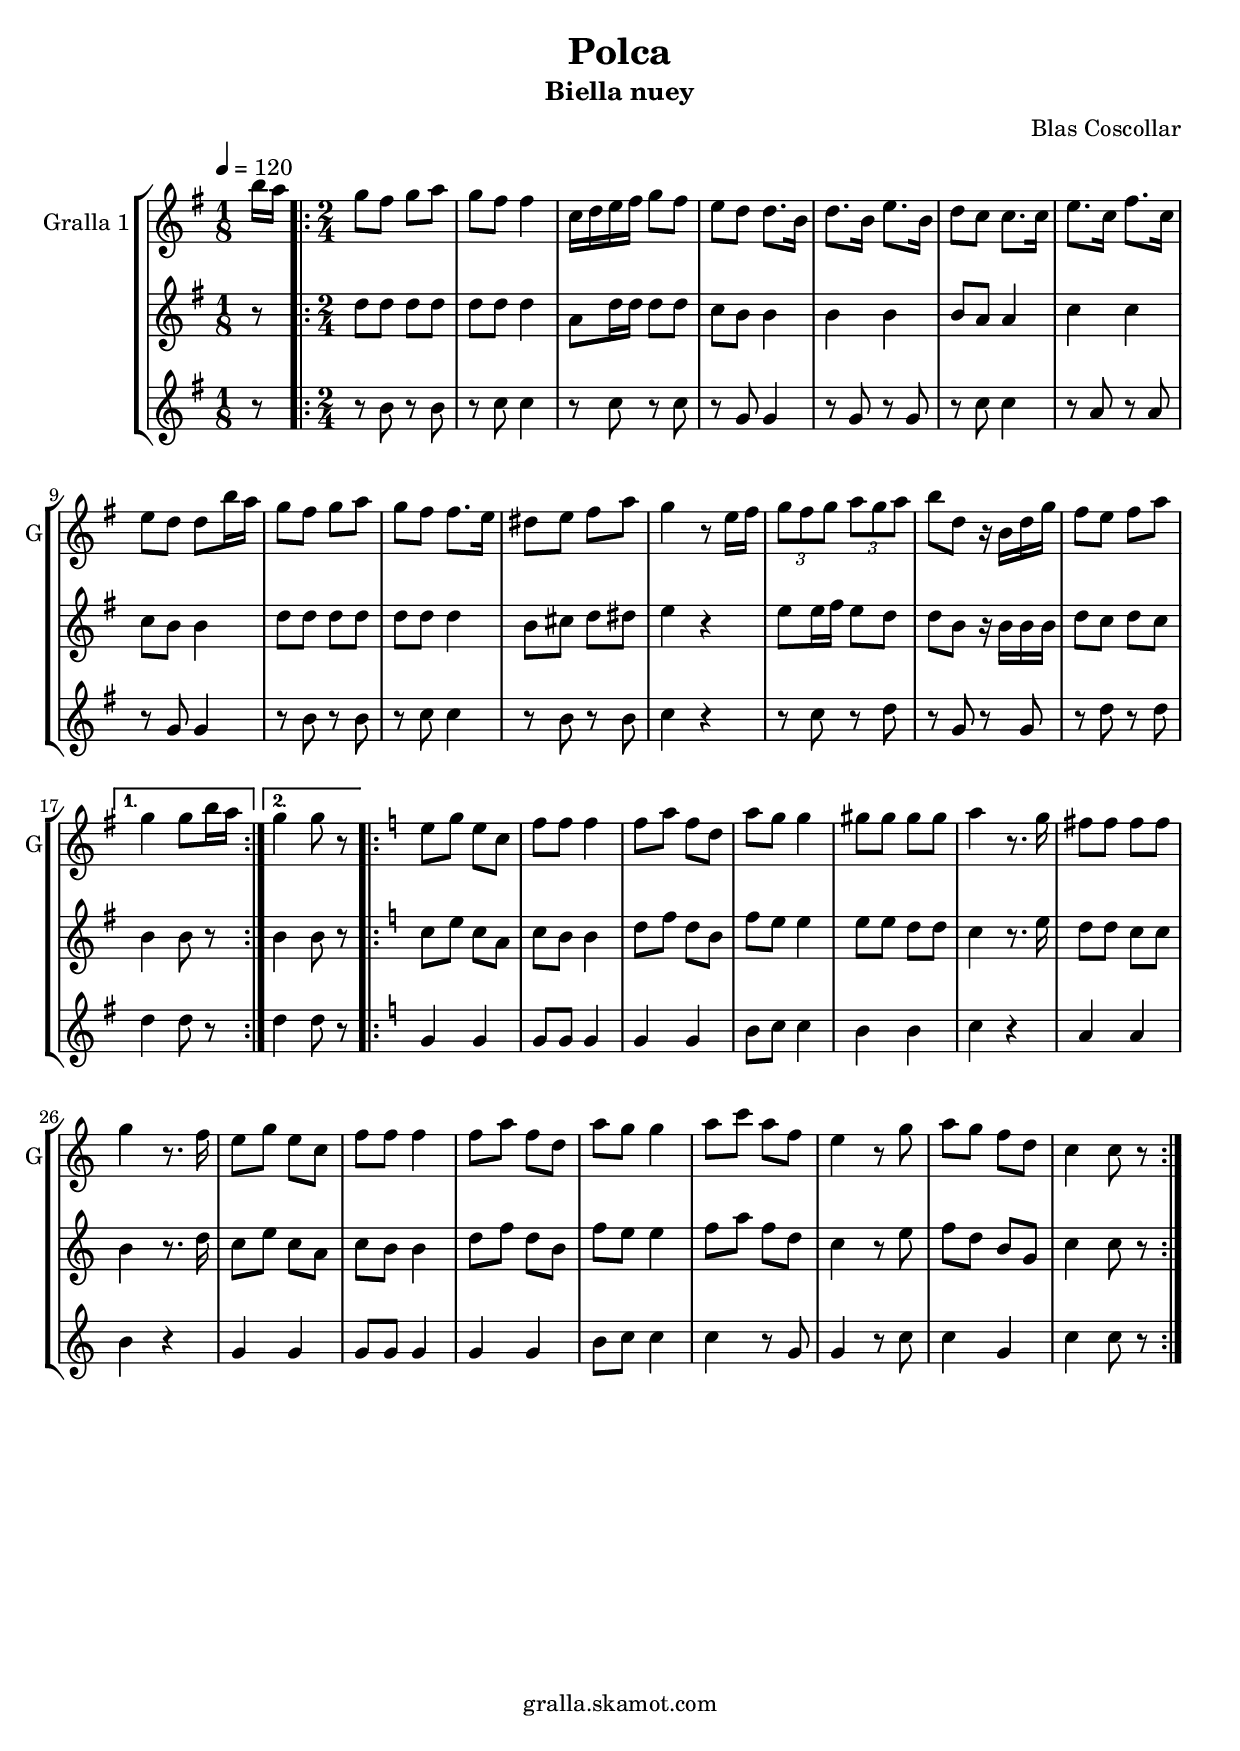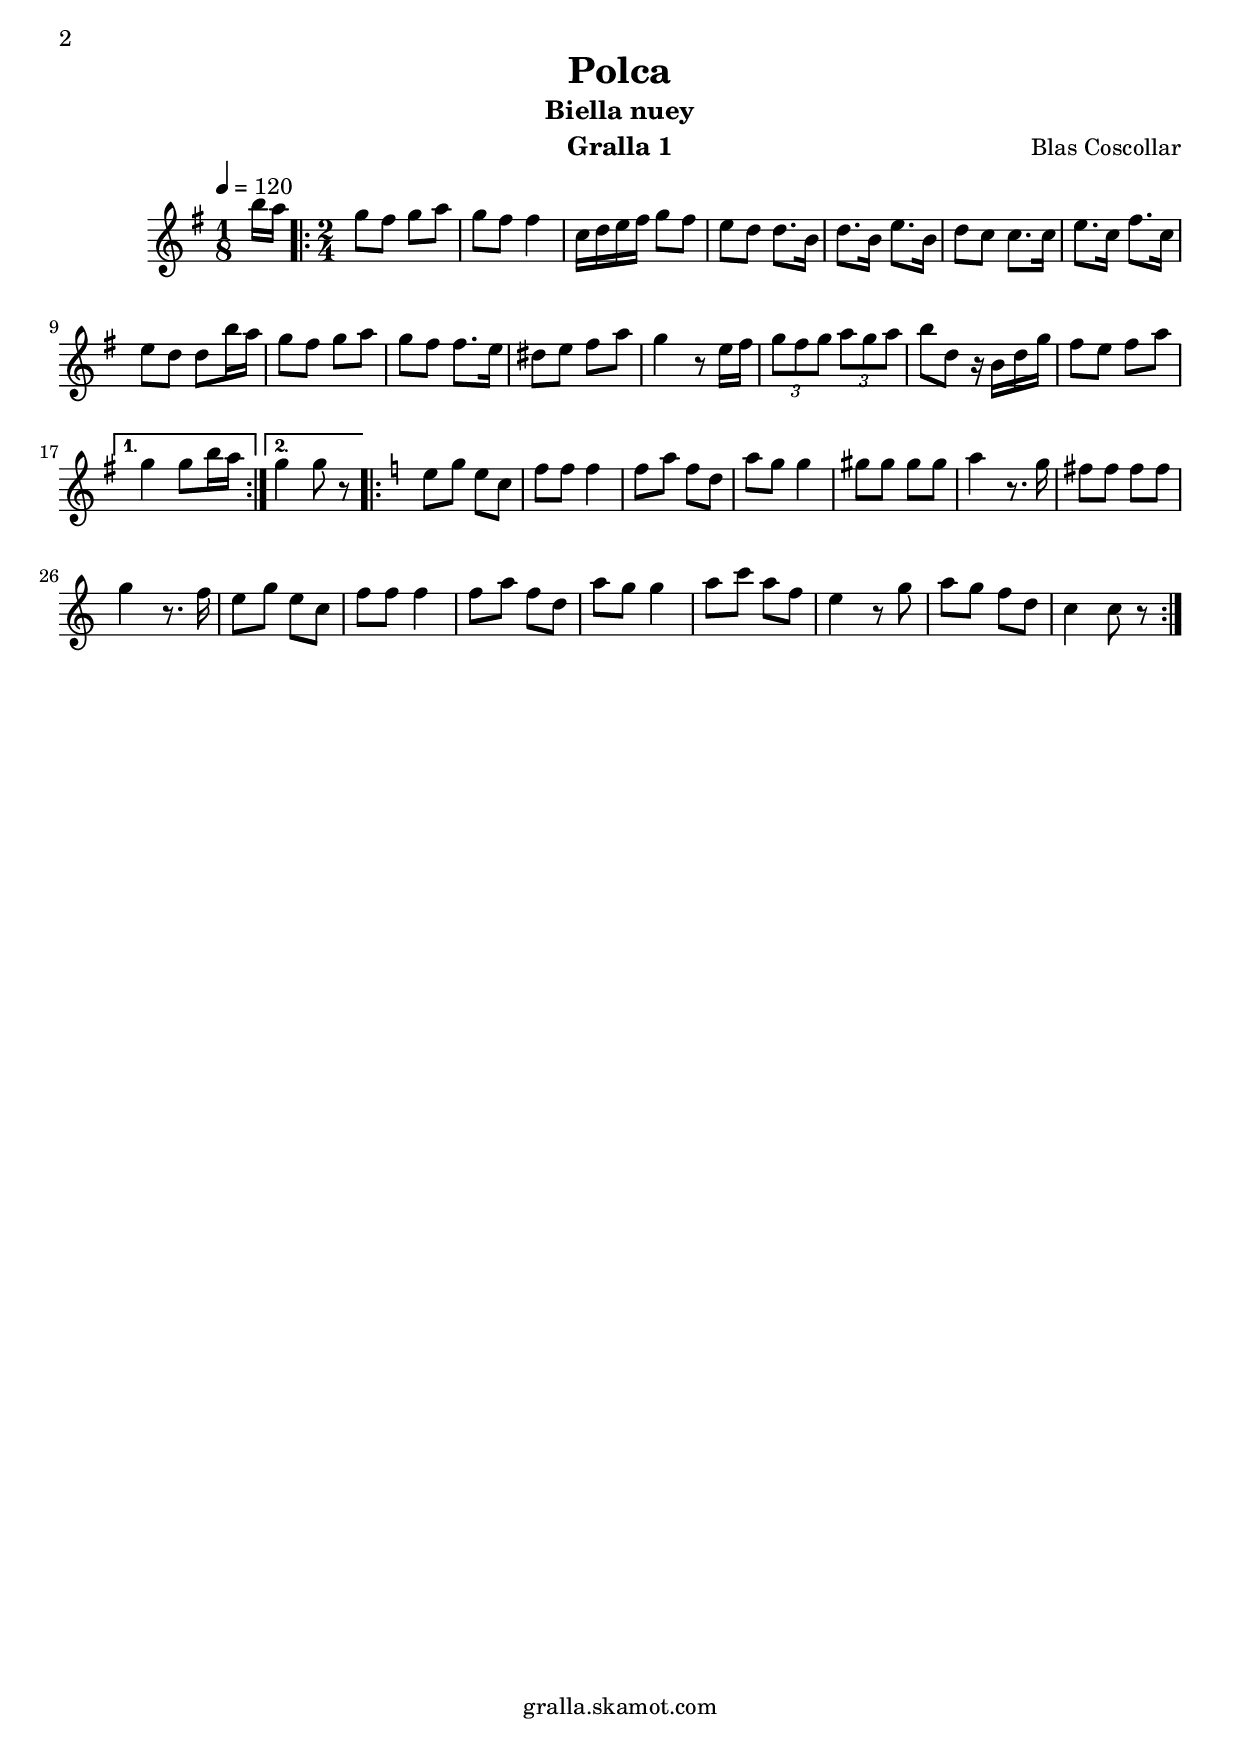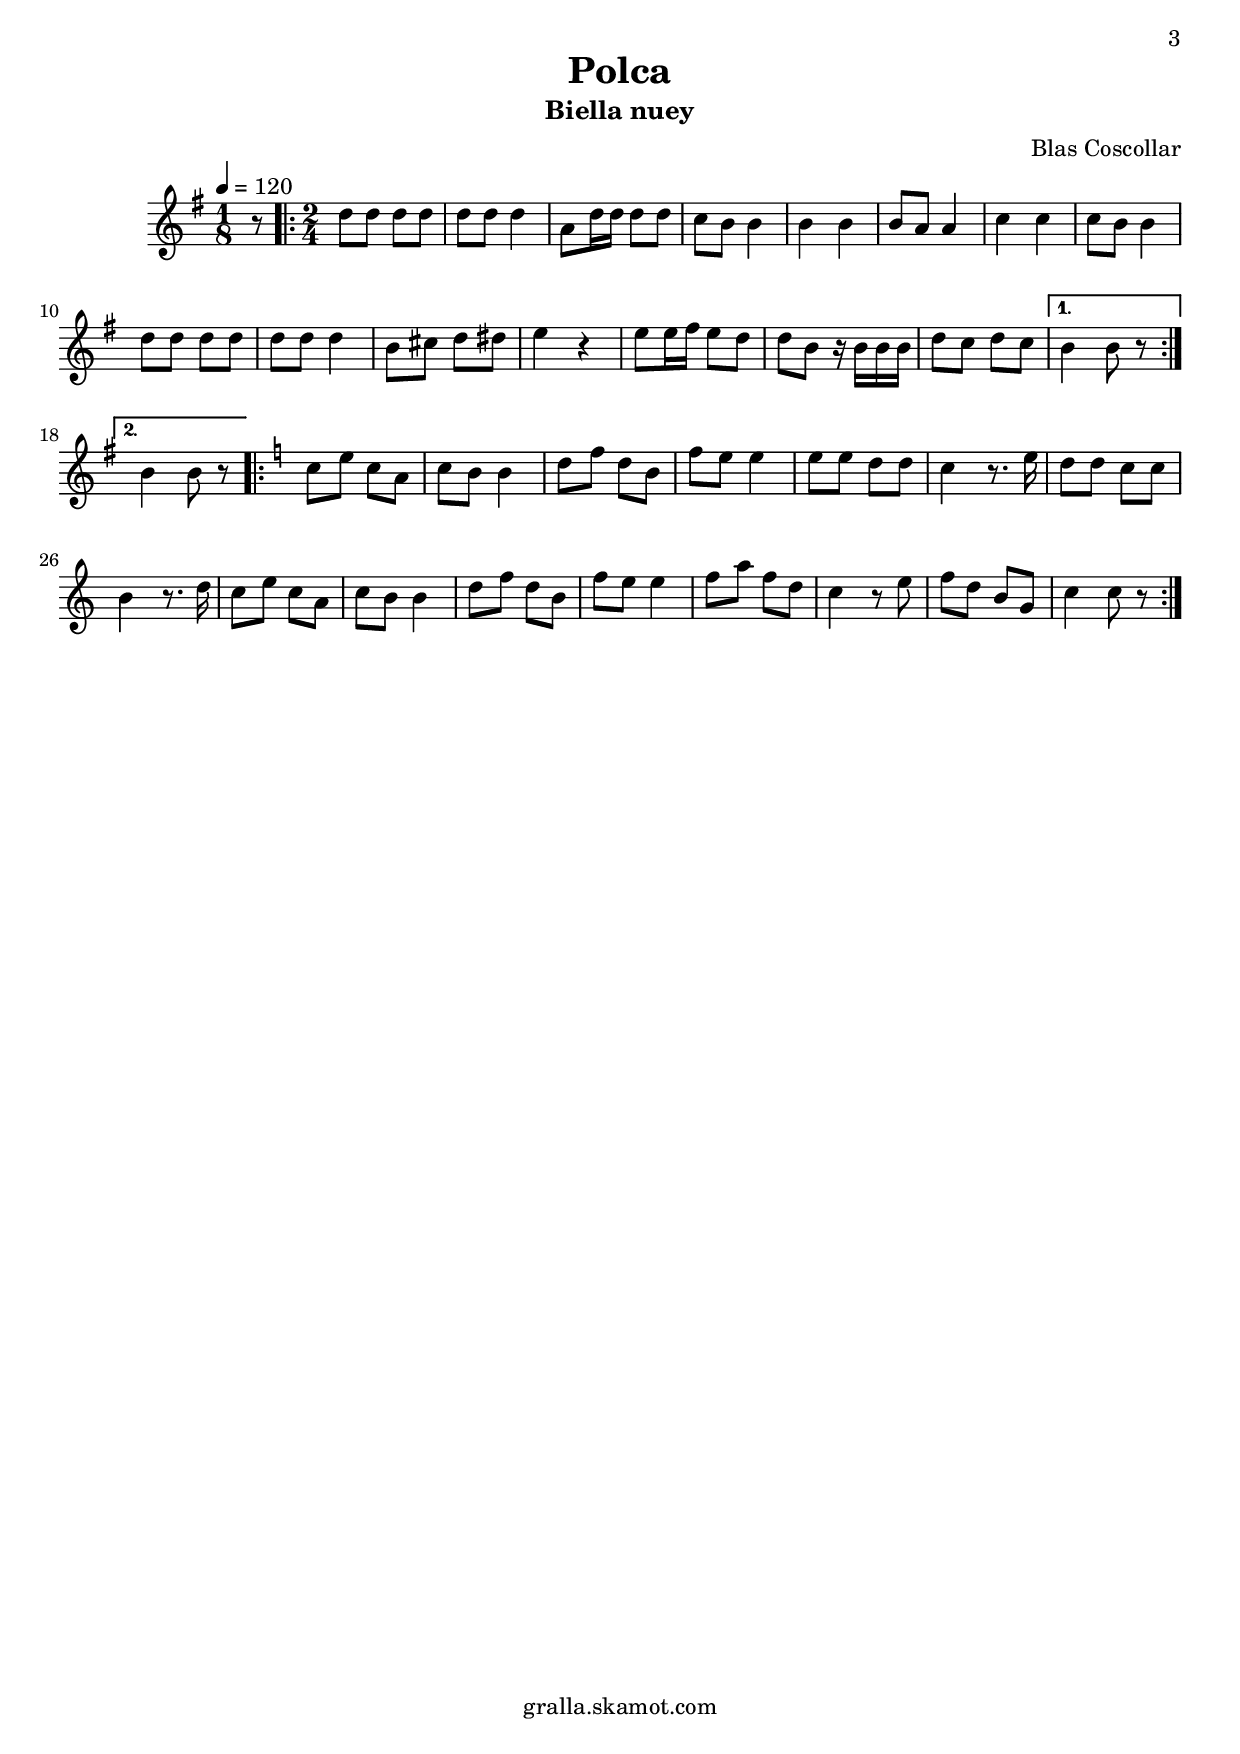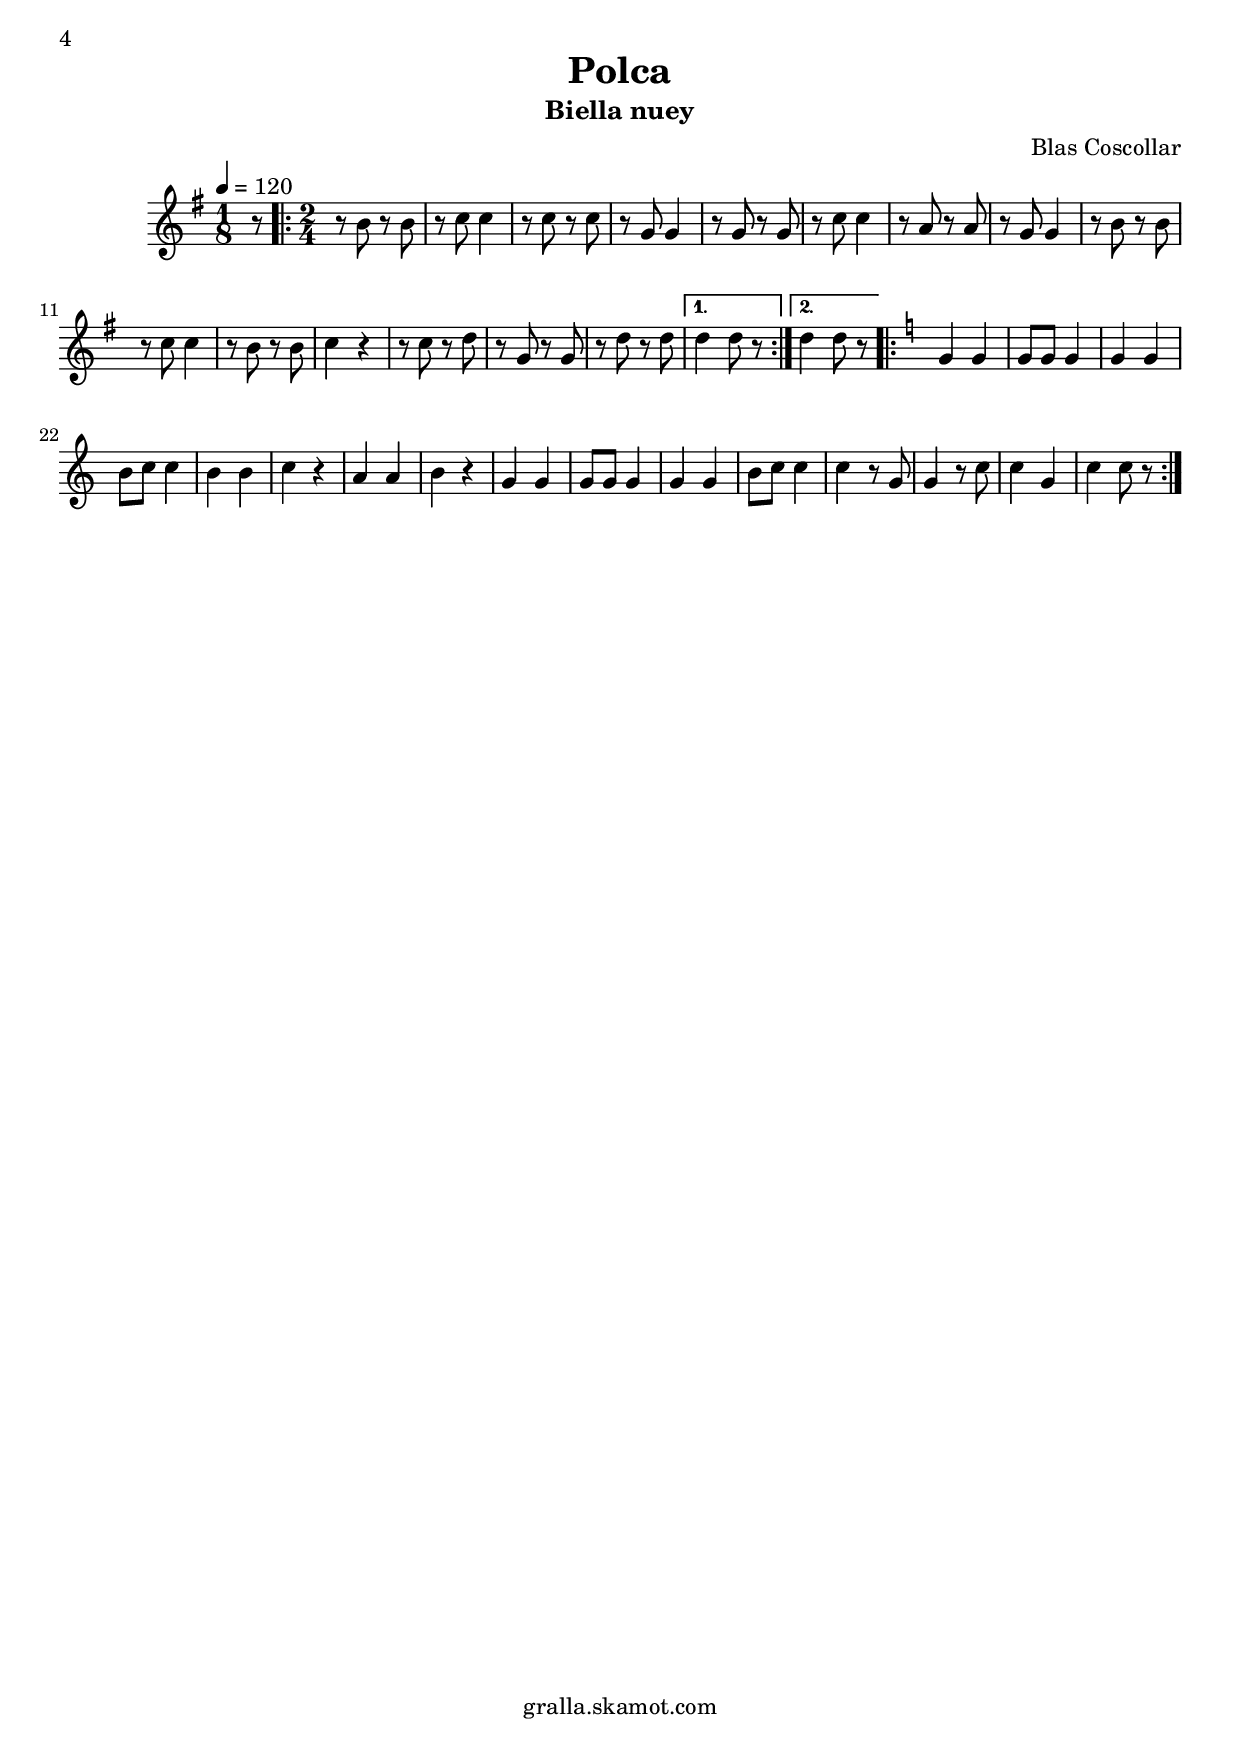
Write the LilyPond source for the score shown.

\version "2.16.2"

\header {
  dedication=""
  title="Polca"
  subtitle="Biella nuey"
  subsubtitle=""
  poet=""
  meter=""
  piece=""
  composer="Blas Coscollar"
  arranger=""
  opus=""
  instrument=""
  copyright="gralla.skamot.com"
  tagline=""
}

liniaroAa =
\relative b''
{
  \tempo 4=120
  \clef treble
  \key g \major
  \time 1/8
  b16 a  |
  \time 2/4   \repeat volta 2 { g8 fis g a  |
  g8 fis fis4  |
  c16 d e fis g8 fis  |
  %05
  e8 d d8. b16  |
  d8. b16 e8. b16  |
  d8 c c8. c16  |
  e8. c16 fis8. c16  |
  e8 d d b'16 a  |
  %10
  g8 fis g a  |
  g8 fis fis8. e16  |
  dis8 e fis a  |
  g4 r8 e16 fis  |
  \times 2/3 { g8 fis g } \times 2/3 { a g a }  |
  %15
  b8 d, r16 b d g  |
  fis8 e fis a }
  \alternative { { g4 g8 b16 a }
  { g4 g8 r } }
  \key c \major   \repeat volta 2 { e8 g e c  |
  %20
  f8 f f4  |
  f8 a f d  |
  a'8 g g4  |
  gis8 gis gis gis  |
  a4 r8. g16  |
  %25
  fis8 fis fis fis  |
  g4 r8. f16  |
  e8 g e c  |
  f8 f f4  |
  f8 a f d  |
  %30
  a'8 g g4  |
  a8 c a f  |
  e4 r8 g  |
  a8 g f d  |
  c4 c8 r  | }
}

liniaroAb =
\relative d''
{
  \tempo 4=120
  \clef treble
  \key g \major
  \time 1/8
  r8  |
  \time 2/4   \repeat volta 2 { d8 d d d  |
  d8 d d4  |
  a8 d16 d d8 d  |
  %05
  c8 b b4  |
  b4 b  |
  b8 a a4  |
  c4 c  |
  c8 b b4  |
  %10
  d8 d d d  |
  d8 d d4  |
  b8 cis d dis  |
  e4 r  |
  e8 e16 fis e8 d  |
  %15
  d8 b r16 b b b  |
  d8 c d c }
  \alternative { { b4 b8 r }
  { b4 b8 r } }
  \key c \major   \repeat volta 2 { c8 e c a  |
  %20
  c8 b b4  |
  d8 f d b  |
  f'8 e e4  |
  e8 e d d  |
  c4 r8. e16  |
  %25
  d8 d c c  |
  b4 r8. d16  |
  c8 e c a  |
  c8 b b4  |
  d8 f d b  |
  %30
  f'8 e e4  |
  f8 a f d  |
  c4 r8 e  |
  f8 d b g  |
  c4 c8 r  | }
}

liniaroAc =
\relative b'
{
  \tempo 4=120
  \clef treble
  \key g \major
  \time 1/8
  r8  |
  \time 2/4   \repeat volta 2 { r8 b r b  |
  r8 c c4  |
  r8 c r c  |
  %05
  r8 g g4  |
  r8 g r g  |
  r8 c c4  |
  r8 a r a  |
  r8 g g4  |
  %10
  r8 b r b  |
  r8 c c4  |
  r8 b r b  |
  c4 r  |
  r8 c r d  |
  %15
  r8 g, r g  |
  r8 d' r d }
  \alternative { { d4 d8 r }
  { d4 d8 r } }
  \key c \major   \repeat volta 2 { g,4 g  |
  %20
  g8 g g4  |
  g4 g  |
  b8 c c4  |
  b4 b  |
  c4 r  |
  %25
  a4 a  |
  b4 r  |
  g4 g  |
  g8 g g4  |
  g4 g  |
  %30
  b8 c c4  |
  c4 r8 g  |
  g4 r8 c  |
  c4 g  |
  c4 c8 r  | }
}

\bookpart {
  \score {
    \new StaffGroup {
      \override Score.RehearsalMark.self-alignment-X = #LEFT
      <<
        \new Staff \with {instrumentName = #"Gralla 1" shortInstrumentName = #"G"} \liniaroAa
        \new Staff \with {instrumentName = #"" shortInstrumentName = #" "} \liniaroAb
        \new Staff \with {instrumentName = #"" shortInstrumentName = #" "} \liniaroAc
      >>
    }
    \layout {}
  }
  \score { \unfoldRepeats
    \new StaffGroup {
      \override Score.RehearsalMark.self-alignment-X = #LEFT
      <<
        \new Staff \with {instrumentName = #"Gralla 1" shortInstrumentName = #"G"} \liniaroAa
        \new Staff \with {instrumentName = #"" shortInstrumentName = #" "} \liniaroAb
        \new Staff \with {instrumentName = #"" shortInstrumentName = #" "} \liniaroAc
      >>
    }
    \midi {
      \set Staff.midiInstrument = "oboe"
      \set DrumStaff.midiInstrument = "drums"
    }
  }
}

\bookpart {
  \header {instrument="Gralla 1"}
  \score {
    \new StaffGroup {
      \override Score.RehearsalMark.self-alignment-X = #LEFT
      <<
        \new Staff \liniaroAa
      >>
    }
    \layout {}
  }
  \score { \unfoldRepeats
    \new StaffGroup {
      \override Score.RehearsalMark.self-alignment-X = #LEFT
      <<
        \new Staff \liniaroAa
      >>
    }
    \midi {
      \set Staff.midiInstrument = "oboe"
      \set DrumStaff.midiInstrument = "drums"
    }
  }
}

\bookpart {
  \header {instrument=""}
  \score {
    \new StaffGroup {
      \override Score.RehearsalMark.self-alignment-X = #LEFT
      <<
        \new Staff \liniaroAb
      >>
    }
    \layout {}
  }
  \score { \unfoldRepeats
    \new StaffGroup {
      \override Score.RehearsalMark.self-alignment-X = #LEFT
      <<
        \new Staff \liniaroAb
      >>
    }
    \midi {
      \set Staff.midiInstrument = "oboe"
      \set DrumStaff.midiInstrument = "drums"
    }
  }
}

\bookpart {
  \header {instrument=""}
  \score {
    \new StaffGroup {
      \override Score.RehearsalMark.self-alignment-X = #LEFT
      <<
        \new Staff \liniaroAc
      >>
    }
    \layout {}
  }
  \score { \unfoldRepeats
    \new StaffGroup {
      \override Score.RehearsalMark.self-alignment-X = #LEFT
      <<
        \new Staff \liniaroAc
      >>
    }
    \midi {
      \set Staff.midiInstrument = "oboe"
      \set DrumStaff.midiInstrument = "drums"
    }
  }
}

